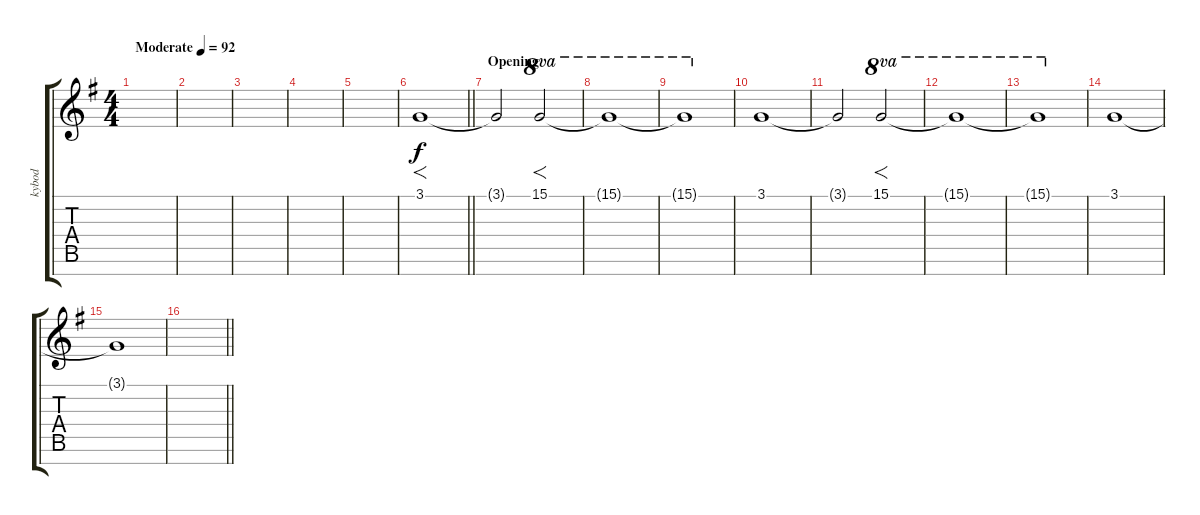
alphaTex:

\track ("kybod" "kybod") {instrument synthstrings2}
\staff {score tabs}
\tuning (E4 B3 G3 D3 A2 E2 B1) {hide}
\ts (4 4)
\tempo (92 "Moderate")
\clef g2
\ks g
|
|
|
|
|
\barLineRight lightlight
3.1.1{f} |
\section ("" "Opening")
3.1{t}.2 15.1.2{f ot 8va} |
15.1{t}.1{ot 8va} |
15.1{t}.1{ot 8va} |
3.1.1 |
3.1{t}.2 15.1.2{f ot 8va} |
15.1{t}.1{ot 8va} |
15.1{t}.1{ot 8va} |
3.1.1 |
3.1{t}.1 |
\barLineRight lightlight
